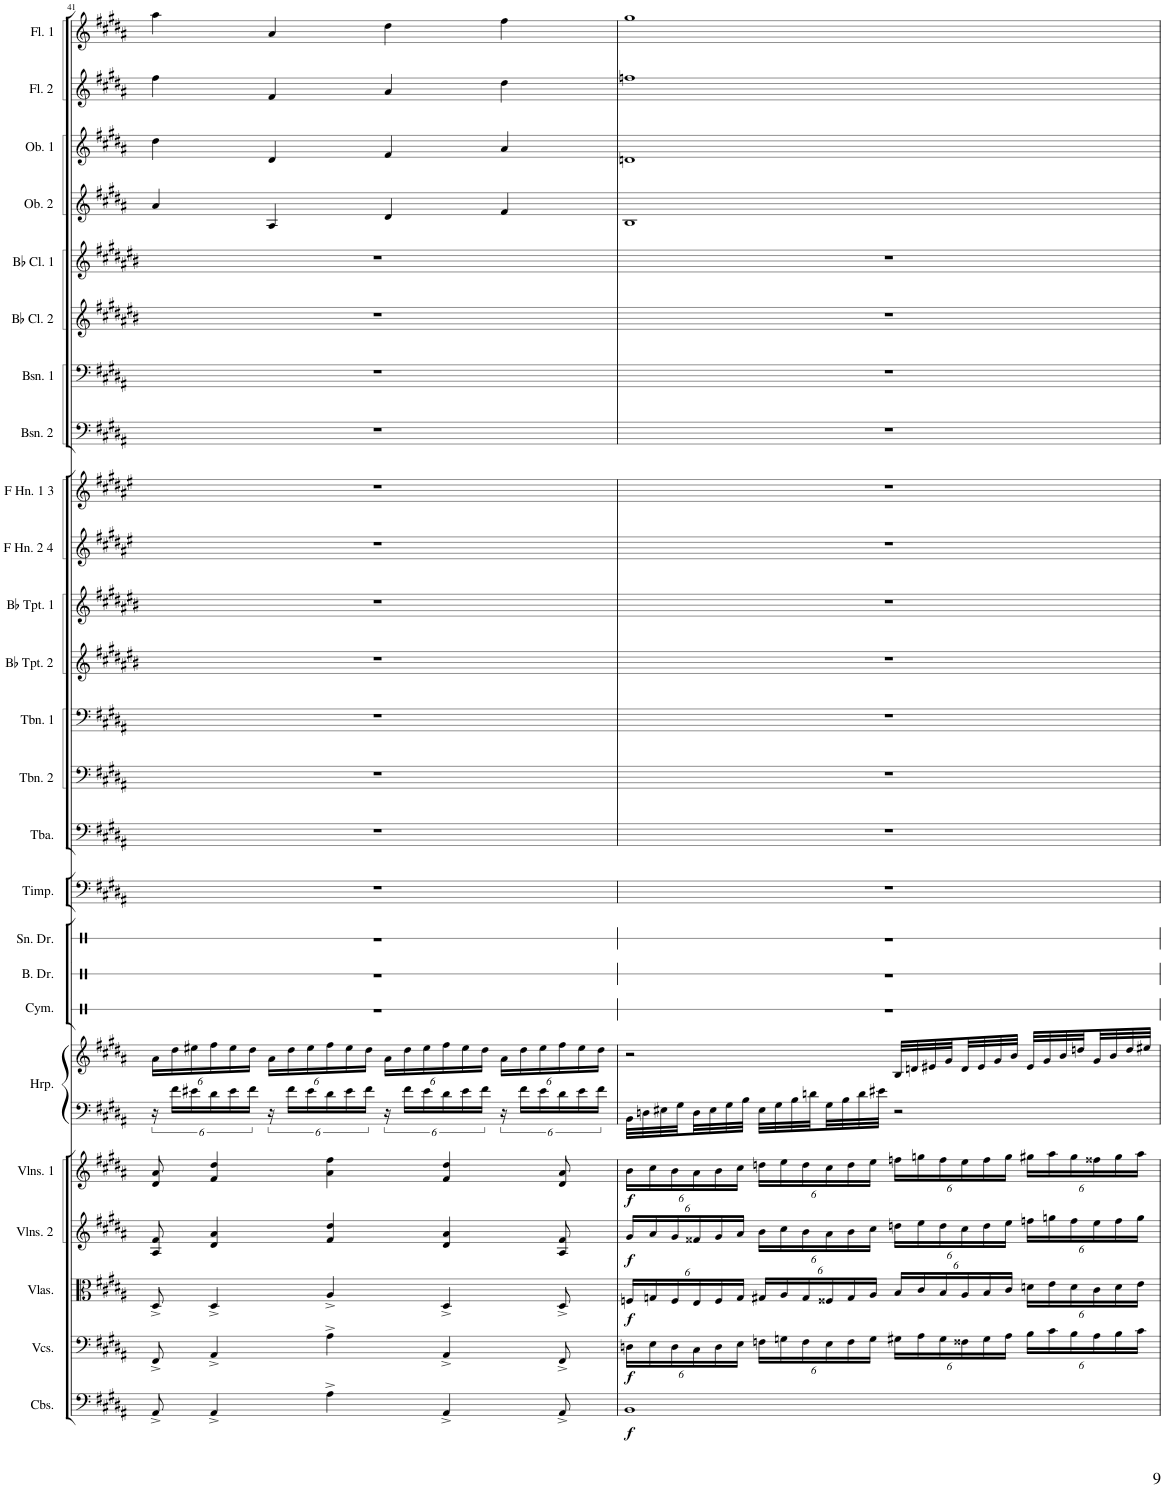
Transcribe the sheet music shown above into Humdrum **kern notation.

**kern	**dynam	**kern	**dynam	**kern	**dynam	**kern	**dynam	**kern	**dynam	**kern	**kern	**kern	**kern	**kern	**kern	**kern	**kern	**kern	**kern	**kern	**kern	**kern	**kern	**kern	**kern	**kern	**kern	**kern	**kern	**kern
*part25	*part25	*part24	*part24	*part23	*part23	*part22	*part22	*part21	*part21	*part20	*part20	*part19	*part18	*part17	*part16	*part15	*part14	*part13	*part12	*part11	*part10	*part9	*part8	*part7	*part6	*part5	*part4	*part3	*part2	*part1
*staff26	*staff26	*staff25	*staff25	*staff24	*staff24	*staff23	*staff23	*staff22	*staff22	*staff21	*staff20	*staff19	*staff18	*staff17	*staff16	*staff15	*staff14	*staff13	*staff12	*staff11	*staff10	*staff9	*staff8	*staff7	*staff6	*staff5	*staff4	*staff3	*staff2	*staff1
*I"Contrabasses	*	*I"Violoncellos	*	*I"Violas	*	*I"Violins 2	*	*I"Violins 1	*	*I"Harp	*	*I"Cymbal	*I"Bass Drum	*I"Snare Drum	*I"Timpani	*I"Tuba	*I"Trombone 2	*I"Trombone 1	*I"Bb Trumpet 2	*I"Bb Trumpet 1	*I"F Horn 2 &amp; 4	*I"F Horn 1 &amp; 3	*I"Bassoon 2	*I"Bassoon 1	*I"Bb Clarinet 2	*I"Bb Clarinet 1	*I"Oboe 2	*I"Oboe 1	*I"Flute 2	*I"Flute 1
*I'Cbs.	*	*I'Vcs.	*	*I'Vlas.	*	*I'Vlns. 2	*	*I'Vlns. 1	*	*I'Hrp.	*	*I'Cym.	*I'B. Dr.	*I'Sn. Dr.	*I'Timp.	*I'Tba.	*I'Tbn. 2	*I'Tbn. 1	*I'Bb Tpt. 2	*I'Bb Tpt. 1	*I'F Hn. 2 4	*I'F Hn. 1 3	*I'Bsn. 2	*I'Bsn. 1	*I'Bb Cl. 2	*I'Bb Cl. 1	*I'Ob. 2	*I'Ob. 1	*I'Fl. 2	*I'Fl. 1
!!LO:PB:g=z
*clefF4	*	*clefF4	*	*clefC3	*	*clefG2	*	*clefG2	*	*clefF4	*clefG2	*clefX	*clefX	*clefX	*clefF4	*clefF4	*clefF4	*clefF4	*clefG2	*clefG2	*clefG2	*clefG2	*clefF4	*clefF4	*clefG2	*clefG2	*clefG2	*clefG2	*clefG2	*clefG2
*Trd7c12	*	*	*	*	*	*	*	*	*	*	*	*	*	*	*	*	*	*	*Trd1c2	*Trd1c2	*Trd4c7	*Trd4c7	*	*	*Trd1c2	*Trd1c2	*	*	*	*
*k[f#c#g#d#a#]	*	*k[f#c#g#d#a#]	*	*k[f#c#g#d#a#]	*	*k[f#c#g#d#a#]	*	*k[f#c#g#d#a#]	*	*k[f#c#g#d#a#]	*k[f#c#g#d#a#]	*k[b-e-a-]	*k[b-e-a-]	*k[b-e-a-]	*k[f#c#g#d#a#]	*k[f#c#g#d#a#]	*k[f#c#g#d#a#]	*k[f#c#g#d#a#]	*k[f#c#g#d#a#e#b#]	*k[f#c#g#d#a#e#b#]	*k[f#c#g#d#a#e#]	*k[f#c#g#d#a#e#]	*k[f#c#g#d#a#]	*k[f#c#g#d#a#]	*k[f#c#g#d#a#e#b#]	*k[f#c#g#d#a#e#b#]	*k[f#c#g#d#a#]	*k[f#c#g#d#a#]	*k[f#c#g#d#a#]	*k[f#c#g#d#a#]
*M4/4	*	*M4/4	*	*M4/4	*	*M4/4	*	*M4/4	*	*M4/4	*M4/4	*M4/4	*M4/4	*M4/4	*M4/4	*M4/4	*M4/4	*M4/4	*M4/4	*M4/4	*M4/4	*M4/4	*M4/4	*M4/4	*M4/4	*M4/4	*M4/4	*M4/4	*M4/4	*M4/4
*	*	*	*	*	*	*	*	*	*	*	*Xbrackettup	*	*	*	*	*	*	*	*	*	*	*	*	*	*	*	*	*	*	*
=41	=41	=41	=41	=41	=41	=41	=41	=41	=41	=41	=41	=41	=41	=41	=41	=41	=41	=41	=41	=41	=41	=41	=41	=41	=41	=41	=41	=41	=41	=41
8AA#^/	.	8FF#^/	.	8D#^/	.	8A#/ 8f#/	.	8d#/ 8a#/	.	24r	24a#\LL	1r	1r	1r	1r	1r	1r	1r	1r	1r	1r	1r	1r	1r	1r	1r	4a#/	4dd#\	4ff#\	4aa#\
.	.	.	.	.	.	.	.	.	.	24f#\LL	24dd#\	.	.	.	.	.	.	.	.	.	.	.	.	.	.	.	.	.	.	.
.	.	.	.	.	.	.	.	.	.	24e#X\	24ee#X\	.	.	.	.	.	.	.	.	.	.	.	.	.	.	.	.	.	.	.
4AA#^/	.	4AA#^/	.	4D#^/	.	4d#/ 4a#/	.	4f#/ 4dd#/	.	24d#\	24ff#\	.	.	.	.	.	.	.	.	.	.	.	.	.	.	.	.	.	.	.
.	.	.	.	.	.	.	.	.	.	24e#\	24ee#\	.	.	.	.	.	.	.	.	.	.	.	.	.	.	.	.	.	.	.
.	.	.	.	.	.	.	.	.	.	24f#\JJ	24dd#\JJ	.	.	.	.	.	.	.	.	.	.	.	.	.	.	.	.	.	.	.
.	.	.	.	.	.	.	.	.	.	24r	24a#\LL	.	.	.	.	.	.	.	.	.	.	.	.	.	.	.	4A#/	4d#/	4f#/	4a#/
.	.	.	.	.	.	.	.	.	.	24f#\LL	24dd#\	.	.	.	.	.	.	.	.	.	.	.	.	.	.	.	.	.	.	.
.	.	.	.	.	.	.	.	.	.	24e#\	24ee#\	.	.	.	.	.	.	.	.	.	.	.	.	.	.	.	.	.	.	.
4A#^\	.	4A#^\	.	4A#^/	.	4f#/ 4dd#/	.	4a#\ 4ff#\	.	24d#\	24ff#\	.	.	.	.	.	.	.	.	.	.	.	.	.	.	.	.	.	.	.
.	.	.	.	.	.	.	.	.	.	24e#\	24ee#\	.	.	.	.	.	.	.	.	.	.	.	.	.	.	.	.	.	.	.
.	.	.	.	.	.	.	.	.	.	24f#\JJ	24dd#\JJ	.	.	.	.	.	.	.	.	.	.	.	.	.	.	.	.	.	.	.
.	.	.	.	.	.	.	.	.	.	24r	24a#\LL	.	.	.	.	.	.	.	.	.	.	.	.	.	.	.	4d#/	4f#/	4a#/	4dd#\
.	.	.	.	.	.	.	.	.	.	24f#\LL	24dd#\	.	.	.	.	.	.	.	.	.	.	.	.	.	.	.	.	.	.	.
.	.	.	.	.	.	.	.	.	.	24e#\	24ee#\	.	.	.	.	.	.	.	.	.	.	.	.	.	.	.	.	.	.	.
4AA#^/	.	4AA#^/	.	4D#^/	.	4d#/ 4a#/	.	4f#/ 4dd#/	.	24d#\	24ff#\	.	.	.	.	.	.	.	.	.	.	.	.	.	.	.	.	.	.	.
.	.	.	.	.	.	.	.	.	.	24e#\	24ee#\	.	.	.	.	.	.	.	.	.	.	.	.	.	.	.	.	.	.	.
.	.	.	.	.	.	.	.	.	.	24f#\JJ	24dd#\JJ	.	.	.	.	.	.	.	.	.	.	.	.	.	.	.	.	.	.	.
.	.	.	.	.	.	.	.	.	.	24r	24a#\LL	.	.	.	.	.	.	.	.	.	.	.	.	.	.	.	4f#/	4a#/	4dd#\	4ff#\
.	.	.	.	.	.	.	.	.	.	24f#\LL	24dd#\	.	.	.	.	.	.	.	.	.	.	.	.	.	.	.	.	.	.	.
.	.	.	.	.	.	.	.	.	.	24e#\	24ee#\	.	.	.	.	.	.	.	.	.	.	.	.	.	.	.	.	.	.	.
8AA#^/	.	8FF#^/	.	8D#^/	.	8A#/ 8f#/	.	8d#/ 8a#/	.	24d#\	24ff#\	.	.	.	.	.	.	.	.	.	.	.	.	.	.	.	.	.	.	.
.	.	.	.	.	.	.	.	.	.	24e#\	24ee#\	.	.	.	.	.	.	.	.	.	.	.	.	.	.	.	.	.	.	.
.	.	.	.	.	.	.	.	.	.	24f#\JJ	24dd#\JJ	.	.	.	.	.	.	.	.	.	.	.	.	.	.	.	.	.	.	.
=42	=42	=42	=42	=42	=42	=42	=42	=42	=42	=42	=42	=42	=42	=42	=42	=42	=42	=42	=42	=42	=42	=42	=42	=42	=42	=42	=42	=42	=42	=42
*	*	*Xbrackettup	*	*Xbrackettup	*	*Xbrackettup	*	*Xbrackettup	*	*	*	*	*	*	*	*	*	*	*	*	*	*	*	*	*	*	*	*	*	*
!	!LO:DY:b	!	!LO:DY:b	!	!LO:DY:b	!	!LO:DY:b	!	!LO:DY:b	!	!	!	!	!	!	!	!	!	!	!	!	!	!	!	!	!	!	!	!	!
1BB	f	24Dn\LL	f	24Fn/LL	f	24g#/LL	f	24b\LL	f	32BB\LLL	2r	1r	1r	1r	1r	1r	1r	1r	1r	1r	1r	1r	1r	1r	1r	1r	1B	1dn	1ffn	1gg#
.	.	.	.	.	.	.	.	.	.	32Dn\	.	.	.	.	.	.	.	.	.	.	.	.	.	.	.	.	.	.	.	.
.	.	24E\	.	24Gn/	.	24a#/	.	24cc#\	.	.	.	.	.	.	.	.	.	.	.	.	.	.	.	.	.	.	.	.	.	.
.	.	.	.	.	.	.	.	.	.	32E#X\	.	.	.	.	.	.	.	.	.	.	.	.	.	.	.	.	.	.	.	.
.	.	24D\	.	24F/	.	24g#/	.	24b\	.	.	.	.	.	.	.	.	.	.	.	.	.	.	.	.	.	.	.	.	.	.
.	.	.	.	.	.	.	.	.	.	32G#\	.	.	.	.	.	.	.	.	.	.	.	.	.	.	.	.	.	.	.	.
.	.	24C#\	.	24E/	.	24f##X/	.	24a#\	.	32D\	.	.	.	.	.	.	.	.	.	.	.	.	.	.	.	.	.	.	.	.
.	.	.	.	.	.	.	.	.	.	32E#\	.	.	.	.	.	.	.	.	.	.	.	.	.	.	.	.	.	.	.	.
.	.	24D\	.	24F/	.	24g#/	.	24b\	.	.	.	.	.	.	.	.	.	.	.	.	.	.	.	.	.	.	.	.	.	.
.	.	.	.	.	.	.	.	.	.	32G#\	.	.	.	.	.	.	.	.	.	.	.	.	.	.	.	.	.	.	.	.
.	.	24E\JJ	.	24G/JJ	.	24a#/JJ	.	24cc#\JJ	.	.	.	.	.	.	.	.	.	.	.	.	.	.	.	.	.	.	.	.	.	.
.	.	.	.	.	.	.	.	.	.	32B\JJJ	.	.	.	.	.	.	.	.	.	.	.	.	.	.	.	.	.	.	.	.
.	.	24Fn\LL	.	24G#X/LL	.	24b\LL	.	24ddn\LL	.	32E#\LLL	.	.	.	.	.	.	.	.	.	.	.	.	.	.	.	.	.	.	.	.
.	.	.	.	.	.	.	.	.	.	32G#\	.	.	.	.	.	.	.	.	.	.	.	.	.	.	.	.	.	.	.	.
.	.	24Gn\	.	24A#/	.	24cc#\	.	24ee\	.	.	.	.	.	.	.	.	.	.	.	.	.	.	.	.	.	.	.	.	.	.
.	.	.	.	.	.	.	.	.	.	32B\	.	.	.	.	.	.	.	.	.	.	.	.	.	.	.	.	.	.	.	.
.	.	24F\	.	24G#/	.	24b\	.	24dd\	.	.	.	.	.	.	.	.	.	.	.	.	.	.	.	.	.	.	.	.	.	.
.	.	.	.	.	.	.	.	.	.	32dn\	.	.	.	.	.	.	.	.	.	.	.	.	.	.	.	.	.	.	.	.
.	.	24E\	.	24F##X/	.	24a#\	.	24cc#\	.	32G#\	.	.	.	.	.	.	.	.	.	.	.	.	.	.	.	.	.	.	.	.
.	.	.	.	.	.	.	.	.	.	32B\	.	.	.	.	.	.	.	.	.	.	.	.	.	.	.	.	.	.	.	.
.	.	24F\	.	24G#/	.	24b\	.	24dd\	.	.	.	.	.	.	.	.	.	.	.	.	.	.	.	.	.	.	.	.	.	.
.	.	.	.	.	.	.	.	.	.	32d\	.	.	.	.	.	.	.	.	.	.	.	.	.	.	.	.	.	.	.	.
.	.	24G\JJ	.	24A#/JJ	.	24cc#\JJ	.	24ee\JJ	.	.	.	.	.	.	.	.	.	.	.	.	.	.	.	.	.	.	.	.	.	.
.	.	.	.	.	.	.	.	.	.	32e#X\JJJ	.	.	.	.	.	.	.	.	.	.	.	.	.	.	.	.	.	.	.	.
.	.	24G#X\LL	.	24B/LL	.	24ddn\LL	.	24ffn\LL	.	2r	32B/LLL	.	.	.	.	.	.	.	.	.	.	.	.	.	.	.	.	.	.	.
.	.	.	.	.	.	.	.	.	.	.	32dn/	.	.	.	.	.	.	.	.	.	.	.	.	.	.	.	.	.	.	.
.	.	24A#\	.	24c#/	.	24ee\	.	24ggn\	.	.	.	.	.	.	.	.	.	.	.	.	.	.	.	.	.	.	.	.	.	.
.	.	.	.	.	.	.	.	.	.	.	32e#X/	.	.	.	.	.	.	.	.	.	.	.	.	.	.	.	.	.	.	.
.	.	24G#\	.	24B/	.	24dd\	.	24ff\	.	.	.	.	.	.	.	.	.	.	.	.	.	.	.	.	.	.	.	.	.	.
.	.	.	.	.	.	.	.	.	.	.	32g#/	.	.	.	.	.	.	.	.	.	.	.	.	.	.	.	.	.	.	.
.	.	24F##X\	.	24A#/	.	24cc#\	.	24ee\	.	.	32d/	.	.	.	.	.	.	.	.	.	.	.	.	.	.	.	.	.	.	.
.	.	.	.	.	.	.	.	.	.	.	32e#/	.	.	.	.	.	.	.	.	.	.	.	.	.	.	.	.	.	.	.
.	.	24G#\	.	24B/	.	24dd\	.	24ff\	.	.	.	.	.	.	.	.	.	.	.	.	.	.	.	.	.	.	.	.	.	.
.	.	.	.	.	.	.	.	.	.	.	32g#/	.	.	.	.	.	.	.	.	.	.	.	.	.	.	.	.	.	.	.
.	.	24A#\JJ	.	24c#/JJ	.	24ee\JJ	.	24gg\JJ	.	.	.	.	.	.	.	.	.	.	.	.	.	.	.	.	.	.	.	.	.	.
.	.	.	.	.	.	.	.	.	.	.	32b/JJJ	.	.	.	.	.	.	.	.	.	.	.	.	.	.	.	.	.	.	.
.	.	24B\LL	.	24dn\LL	.	24ffn\LL	.	24gg#X\LL	.	.	32e#/LLL	.	.	.	.	.	.	.	.	.	.	.	.	.	.	.	.	.	.	.
.	.	.	.	.	.	.	.	.	.	.	32g#/	.	.	.	.	.	.	.	.	.	.	.	.	.	.	.	.	.	.	.
.	.	24c#\	.	24e\	.	24ggn\	.	24aa#\	.	.	.	.	.	.	.	.	.	.	.	.	.	.	.	.	.	.	.	.	.	.
.	.	.	.	.	.	.	.	.	.	.	32b/	.	.	.	.	.	.	.	.	.	.	.	.	.	.	.	.	.	.	.
.	.	24B\	.	24d\	.	24ff\	.	24gg#\	.	.	.	.	.	.	.	.	.	.	.	.	.	.	.	.	.	.	.	.	.	.
.	.	.	.	.	.	.	.	.	.	.	32ddn/	.	.	.	.	.	.	.	.	.	.	.	.	.	.	.	.	.	.	.
.	.	24A#\	.	24c#\	.	24ee\	.	24ff##X\	.	.	32g#/	.	.	.	.	.	.	.	.	.	.	.	.	.	.	.	.	.	.	.
.	.	.	.	.	.	.	.	.	.	.	32b/	.	.	.	.	.	.	.	.	.	.	.	.	.	.	.	.	.	.	.
.	.	24B\	.	24d\	.	24ff\	.	24gg#\	.	.	.	.	.	.	.	.	.	.	.	.	.	.	.	.	.	.	.	.	.	.
.	.	.	.	.	.	.	.	.	.	.	32dd/	.	.	.	.	.	.	.	.	.	.	.	.	.	.	.	.	.	.	.
.	.	24c#\JJ	.	24e\JJ	.	24gg\JJ	.	24aa#\JJ	.	.	.	.	.	.	.	.	.	.	.	.	.	.	.	.	.	.	.	.	.	.
.	.	.	.	.	.	.	.	.	.	.	32ee#X/JJJ	.	.	.	.	.	.	.	.	.	.	.	.	.	.	.	.	.	.	.
=	=	=	=	=	=	=	=	=	=	=	=	=	=	=	=	=	=	=	=	=	=	=	=	=	=	=	=	=	=	=
*-	*-	*-	*-	*-	*-	*-	*-	*-	*-	*-	*-	*-	*-	*-	*-	*-	*-	*-	*-	*-	*-	*-	*-	*-	*-	*-	*-	*-	*-	*-
